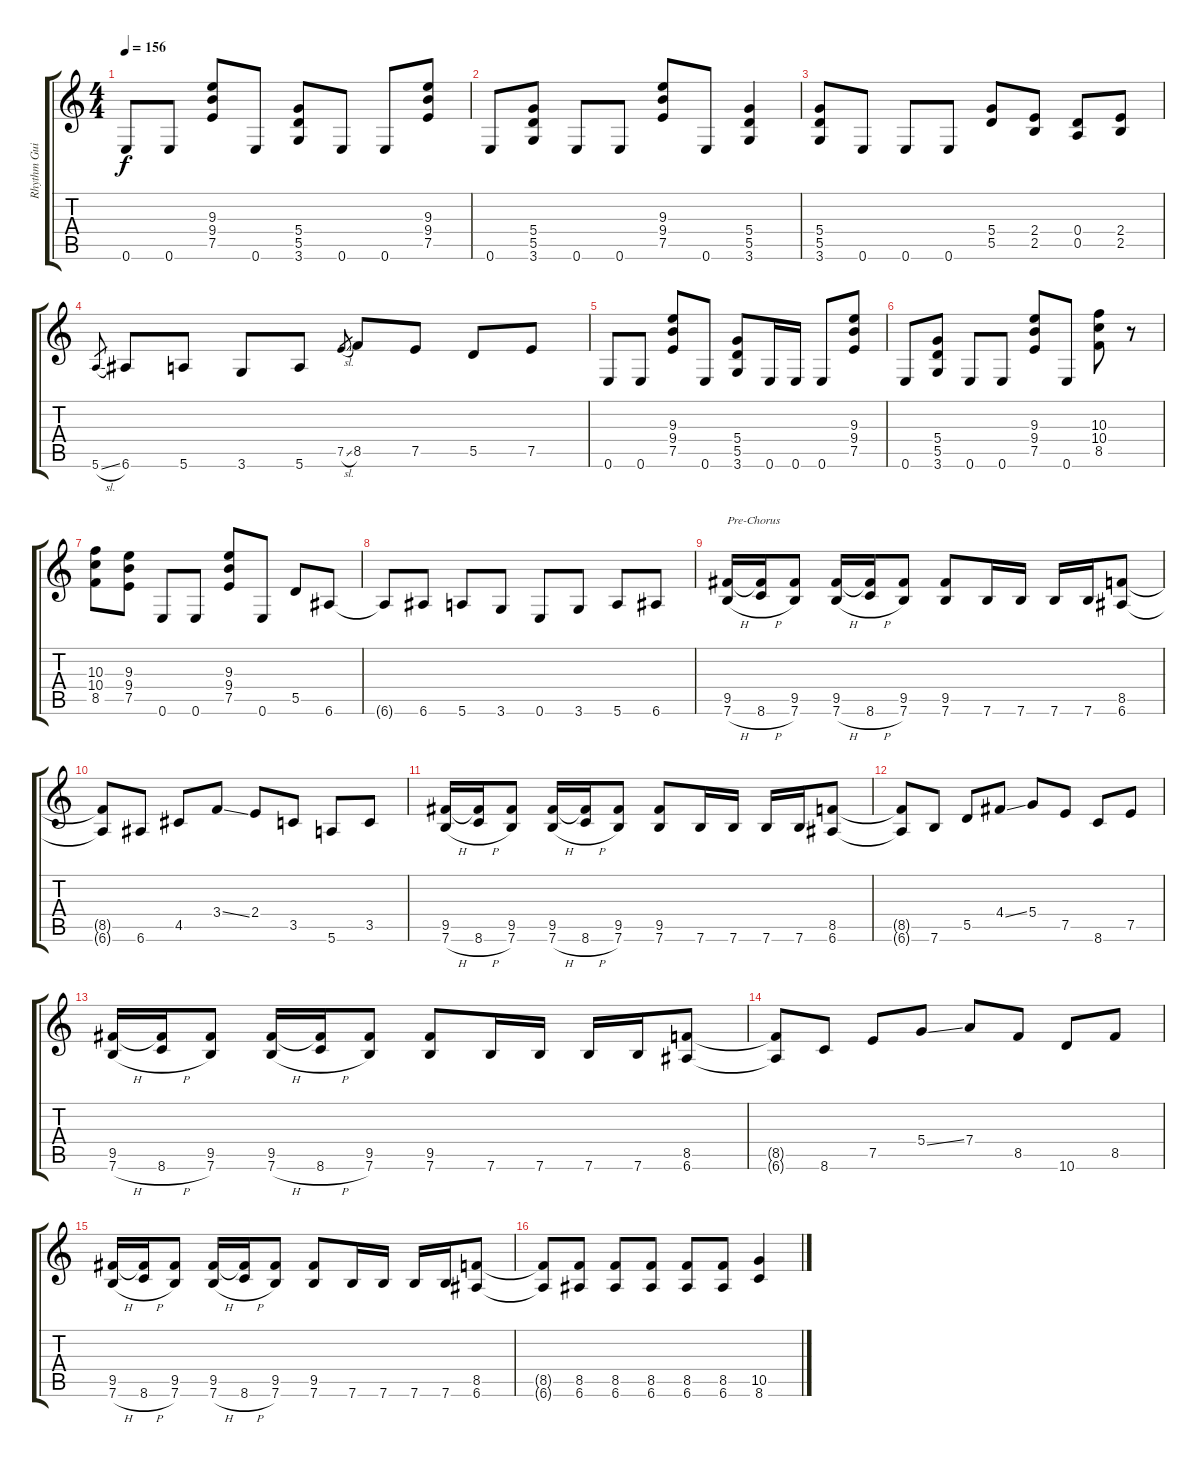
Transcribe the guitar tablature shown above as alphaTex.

\track ("Rhythm Guitar" "Rhythm Gui") {instrument overdrivenguitar}
\staff {score tabs}
\tuning (E4 B3 G3 D3 A2 E2) {hide}
\ts (4 4)
\tempo 156
\clef g2
\ks c
0.6.8{dy f} 0.6.8 (9.3 9.4 7.5).8 0.6.8 (5.4 5.5 3.6).8 0.6.8 0.6.8 (9.3 9.4 7.5).8 |
0.6.8 (5.4 5.5 3.6).8 0.6.8 0.6.8 (9.3 9.4 7.5).8 0.6.8 (5.4 5.5 3.6).4 |
(5.4 5.5 3.6).8 0.6.8 0.6.8 0.6.8 (5.4 5.5).8 (2.4 2.5).8 (0.4 0.5).8 (2.4 2.5).8 |
5.6{sl}.8{gr} 6.6.8 5.6.8 3.6.8 5.6.8 7.5{sl}.8{gr} 8.5.8 7.5.8 5.5.8 7.5.8 |
0.6.8 0.6.8 (9.3 9.4 7.5).8 0.6.8 (5.4 5.5 3.6).8 0.6.16 0.6.16 0.6.8 (9.3 9.4 7.5).8 |
0.6.8 (5.4 5.5 3.6).8 0.6.8 0.6.8 (9.3 9.4 7.5).8 0.6.8 (10.3 10.4 8.5).8 r.8 |
(10.3 10.4 8.5).8 (9.3 9.4 7.5).8 0.6.8 0.6.8 (9.3 9.4 7.5).8 0.6.8 5.5.8 6.6.8 |
6.6{t}.8 6.6.8 5.6.8 3.6.8 0.6.8 3.6.8 5.6.8 6.6.8 |
(9.5 7.6{h}).16{txt "Pre-Chorus"} (9.5{t} 8.6{h}).16 (9.5 7.6).8 (9.5 7.6{h}).16 (9.5{t} 8.6{h}).16 (9.5 7.6).8 (9.5 7.6).8 7.6.16 7.6.16 7.6.16 7.6.16 (8.5 6.6).8 |
(8.5{t} 6.6{t}).8 6.6.8 4.5.8 3.4{ss}.8 2.4.8 3.5.8 5.6.8 3.5.8 |
(9.5 7.6{h}).16 (9.5{t} 8.6{h}).16 (9.5 7.6).8 (9.5 7.6{h}).16 (9.5{t} 8.6{h}).16 (9.5 7.6).8 (9.5 7.6).8 7.6.16 7.6.16 7.6.16 7.6.16 (8.5 6.6).8 |
(8.5{t} 6.6{t}).8 7.6.8 5.5.8 4.4{ss}.8 5.4.8 7.5.8 8.6.8 7.5.8 |
(9.5 7.6{h}).16 (9.5{t} 8.6{h}).16 (9.5 7.6).8 (9.5 7.6{h}).16 (9.5{t} 8.6{h}).16 (9.5 7.6).8 (9.5 7.6).8 7.6.16 7.6.16 7.6.16 7.6.16 (8.5 6.6).8 |
(8.5{t} 6.6{t}).8 8.6.8 7.5.8 5.4{ss}.8 7.4.8 8.5.8 10.6.8 8.5.8 |
(9.5 7.6{h}).16 (9.5{t} 8.6{h}).16 (9.5 7.6).8 (9.5 7.6{h}).16 (9.5{t} 8.6{h}).16 (9.5 7.6).8 (9.5 7.6).8 7.6.16 7.6.16 7.6.16 7.6.16 (8.5 6.6).8 |
(8.5{t} 6.6{t}).8 (8.5 6.6).8 (8.5 6.6).8 (8.5 6.6).8 (8.5 6.6).8 (8.5 6.6).8 (10.5 8.6).4
